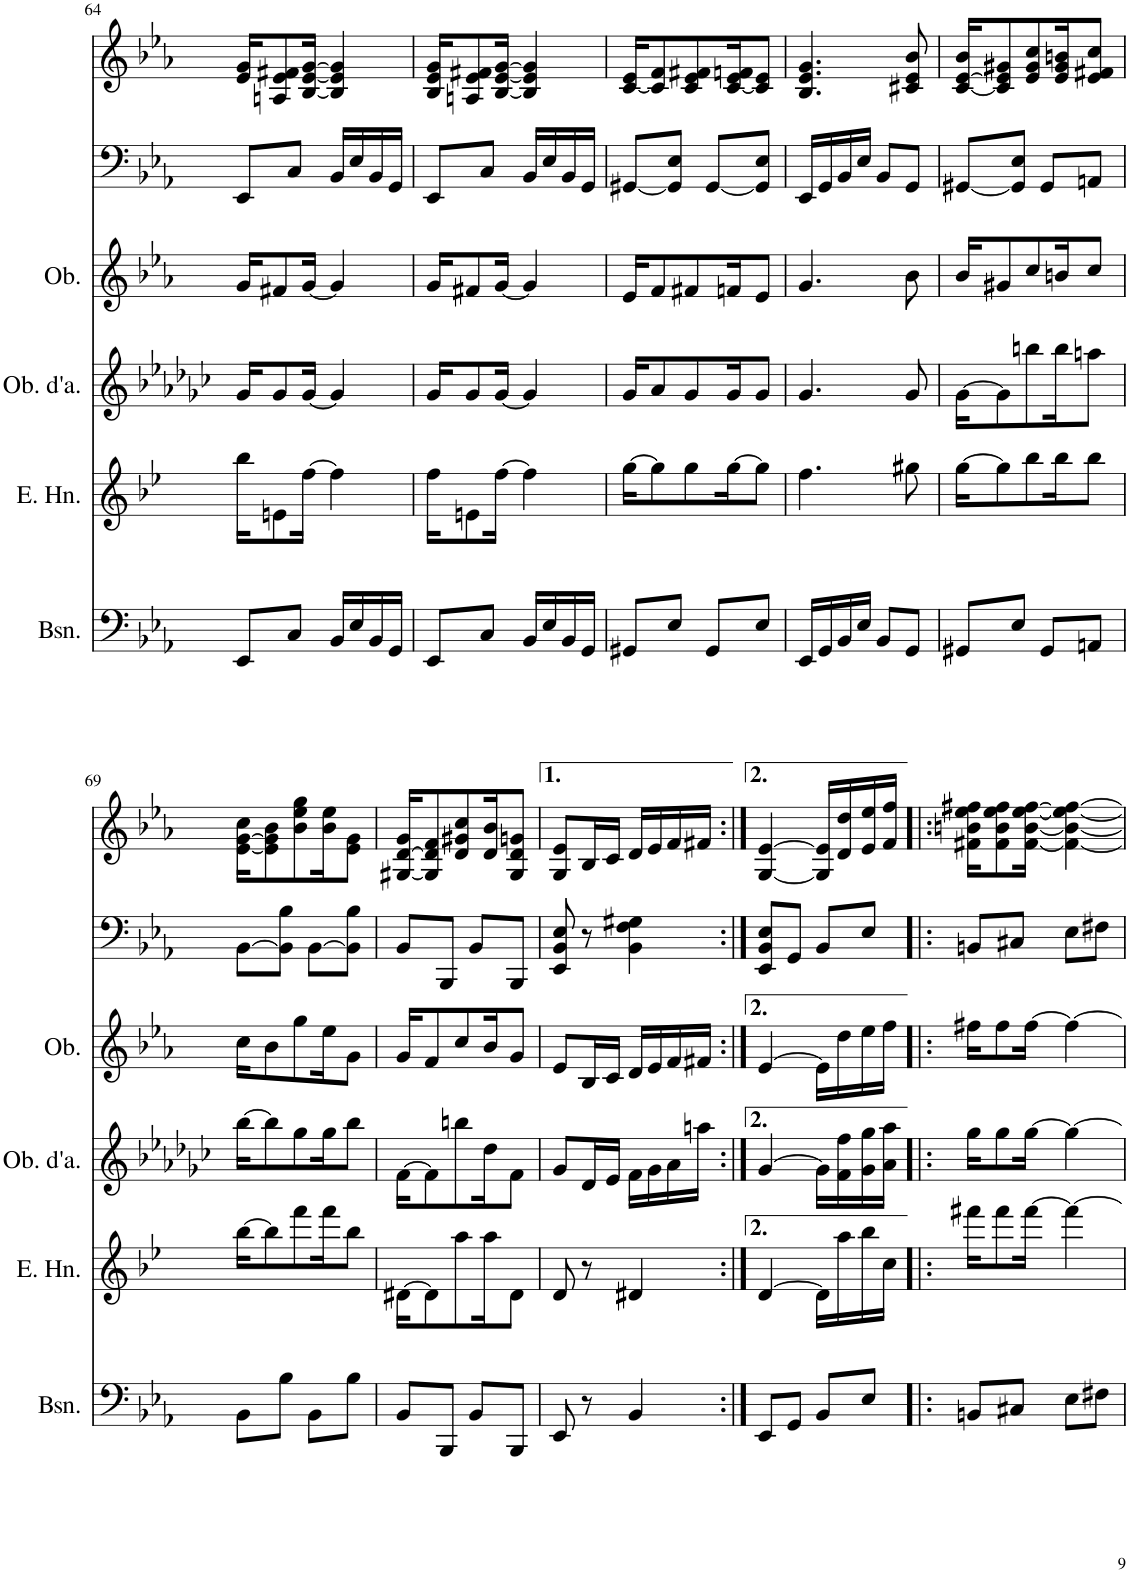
**kern	**kern	**kern	**kern	**kern	**kern
*part6	*part5	*part4	*part3	*part2	*part1
*staff6	*staff5	*staff4	*staff3	*staff2	*staff1
*I"Bassoon	*I"English Horn	*I"Oboe d'amore	*I"Oboe	*I"Grand Piano	*I"Piano
*I'Bsn.	*I'E. Hn.	*I'Ob. d'a.	*I'Ob.	*I'Pno	*I'Pno
!!LO:PB:g=z
*clefF4	*clefG2	*clefG2	*clefG2	*clefF4	*clefG2
*	*Trd4c7	*Trd2c3	*	*	*
*k[b-e-a-]	*k[b-e-]	*k[b-e-a-d-g-c-]	*k[b-e-a-]	*k[b-e-a-]	*k[b-e-a-]
*M2/4	*M2/4	*M2/4	*M2/4	*M2/4	*M2/4
=64	=64	=64	=64	=64	=64
8EE-/L	16bb-\KL	16g-/KL	16g/KL	8EE-/L	16e-/ 16g/KL
.	8en\	8g-/	8f#X/	.	8An/ 8e-/ 8f#X/
8C/J	.	.	.	8C/J	.
.	[16ff\Jk	[16g-/Jk	[16g/Jk	.	[16B-/ [16e-/ [16g/Jk
16BB-/LL	4ff\]	4g-/]	4g/]	16BB-/LL	4B-/] 4e-/] 4g/]
16E-/	.	.	.	16E-/	.
16BB-/	.	.	.	16BB-/	.
16GG/JJ	.	.	.	16GG/JJ	.
=65	=65	=65	=65	=65	=65
8EE-/L	16ff\KL	16g-/KL	16g/KL	8EE-/L	16B-/ 16e-/ 16g/KL
.	8en\	8g-/	8f#X/	.	8An/ 8e-/ 8f#X/
8C/J	.	.	.	8C/J	.
.	[16ff\Jk	[16g-/Jk	[16g/Jk	.	[16B-/ [16e-/ [16g/Jk
16BB-/LL	4ff\]	4g-/]	4g/]	16BB-/LL	4B-/] 4e-/] 4g/]
16E-/	.	.	.	16E-/	.
16BB-/	.	.	.	16BB-/	.
16GG/JJ	.	.	.	16GG/JJ	.
=66	=66	=66	=66	=66	=66
8GG#X/L	[16gg\KL	16g-/KL	16e-/KL	[8GG#X/L	[16c/ 16e-/KL
.	8gg\]	8aa-/	8f/	.	8c/] 8f/
8E-/J	.	.	.	8GG#/] 8E-/J	.
.	8gg\	8g-/	8f#X/	.	8c/ 8e-/ 8f#X/
8GG#/L	.	.	.	[8GG#/L	.
.	[16gg\K	16g-/K	16fn/K	.	[16c/ 16e-/ 16fn/K
8E-/J	8gg\J]	8g-/J	8e-/J	8GG#/] 8E-/J	8c/] 8e-/J
=67	=67	=67	=67	=67	=67
16EE-/LL	4.ff\	4.g-/	4.g/	16EE-/LL	4.B-/ 4.e-/ 4.g/
16GG/	.	.	.	16GG/	.
16BB-/	.	.	.	16BB-/	.
16E-/JJ	.	.	.	16E-/JJ	.
8BB-/L	.	.	.	8BB-/L	.
8GG/J	8gg#X\	8g-/	8b-\	8GG/J	8c#X/ 8e-/ 8b-/
=68	=68	=68	=68	=68	=68
8GG#X/L	[16gg\KL	[16g-\KL	16b-/KL	[8GG#X/L	[16c/ [16e-/ 16b-/KL
.	8gg\]	8g-\]	8g#X/	.	8c/] 8e-/] 8g#X/
8E-/J	.	.	.	8GG#/] 8E-/J	.
.	8bb-\	8bbn\	8cc/	.	8e-/ 8g#/ 8cc/
8GG#/L	.	.	.	8GG#/L	.
.	16bb-\K	16bb\K	16bn/K	.	16e-/ 16g#/ 16bn/K
8AAn/J	8bb-\J	8aan\J	8cc/J	8AAn/J	8e-/ 8f#X/ 8cc/J
!!LO:LB:g=z
=69	=69	=69	=69	=69	=69
8BB-\L	[16bb-\KL	[16bb-\KL	16cc\KL	[8BB-\L	[16e-\ [16g\ 16cc\KL
.	8bb-\]	8bb-\]	8b-\	.	8e-\] 8g\] 8b-\
8B-\J	.	.	.	8BB-\] 8B-\J	.
.	8fff\	8gg-\	8gg\	.	8b-\ 8ee-\ 8gg\
8BB-\L	.	.	.	[8BB-\L	.
.	16fff\K	16gg-\K	16ee-\K	.	16b-\ 16ee-\K
8B-\J	8bb-\J	8bb-\J	8g\J	8BB-\] 8B-\J	8e-\ 8g\J
=70	=70	=70	=70	=70	=70
8BB-/L	[16d#X\KL	[16f\KL	16g/KL	8BB-/L	[16G#X/ [16d/ 16g/KL
.	8d#\]	8f\]	8f/	.	8G#/] 8d/] 8f/
8BBB-/J	.	.	.	8BBB-/J	.
.	8aa\	8bbn\	8cc/	.	8d/ 8g#X/ 8cc/
8BB-/L	.	.	.	8BB-/L	.
.	16aa\K	16dd-\K	16b-/K	.	16d/ 16b-/K
8BBB-/J	8d#\J	8f\J	8g/J	8BBB-/J	8G#/ 8d/ 8gn/J
=71	=71	=71	=71	=71	=71
8EE-/	8d/	8g-/L	8e-/L	8EE-/ 8BB-/ 8E-/	8G/ 8e-/L
8r	8r	16d-/L	16B-/L	8r	16B-/L
.	.	16e-/JJ	16c/JJ	.	16c/JJ
4BB-/	4d#X/	16f\LL	16d/LL	4BB-\ 4F\ 4G#X\	16d/LL
.	.	16g-\	16e-/	.	16e-/
.	.	16aa-\	16f/	.	16f/
.	.	16aan\JJ	16f#X/JJ	.	16f#X/JJ
=72:|!	=72:|!	=72:|!	=72:|!	=72:|!	=72:|!
8EE-/L	[4d/	[4g-/	[4e-/	8EE-/ 8BB-/ 8E-/L	[4G/ [4e-/
8GG/J	.	.	.	8GG/J	.
8BB-/L	16d\LL]	16g-\LL]	16e-\LL]	8BB-/L	16G/] 16e-/]LL
.	16aa\	16f\ 16ff\	16dd\	.	16d/ 16dd/
8E-/J	16bb-\	16g-\ 16gg-\	16ee-\	8E-/J	16e-/ 16ee-/
.	16cc\JJ	16aa-\ 16aaa-\JJ	16ff\JJ	.	16f/ 16ff/JJ
=73!|:	=73!|:	=73!|:	=73!|:	=73!|:	=73!|:
8BBn/L	16fff#X\KL	16gg-\KL	16ff#X\KL	8BBn/L	16f#X\ 16bn\ 16ee-\ 16ff#X\KL
.	8fff#\	8gg-\	8ff#\	.	8f#\ 8b\ 8ee-\ 8ff#\
8C#X/J	.	.	.	8C#X/J	.
.	[16fff#\Jk	[16gg-\Jk	[16ff#\Jk	.	[16f#\ [16b\ [16ee-\ [16ff#\Jk
8E-\L	4fff#\_	4gg-\_	4ff#\_	8E-\L	4f#\_ 4b\_ 4ee-\_ 4ff#\_
8F#X\J	.	.	.	8F#X\J	.
=	=	=	=	=	=
*-	*-	*-	*-	*-	*-
